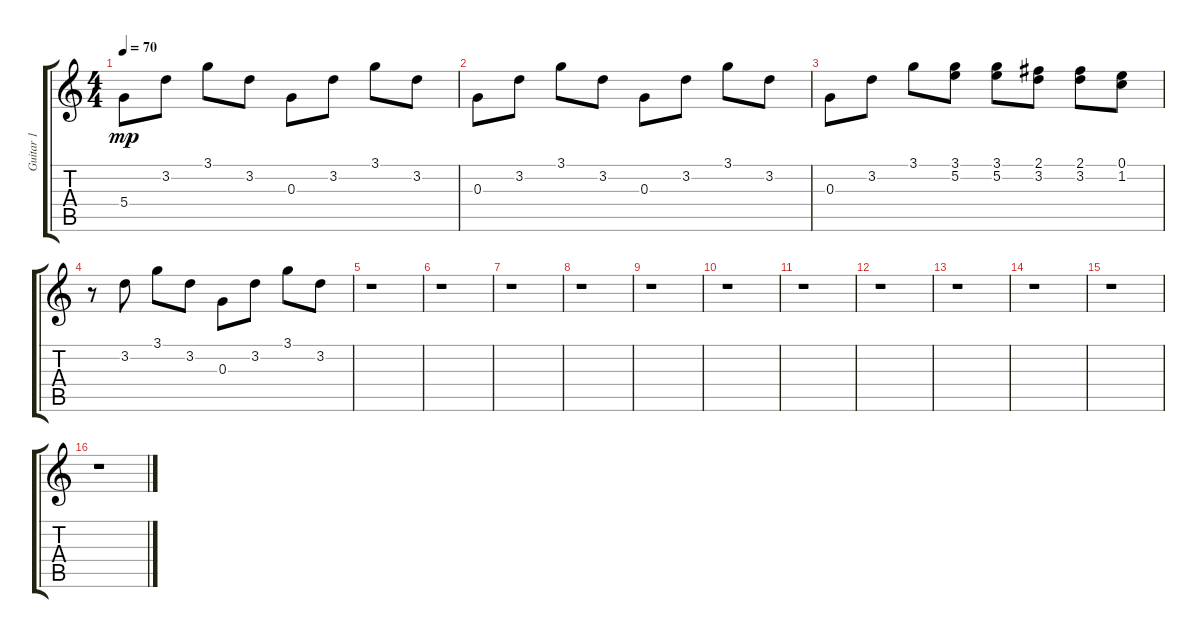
\track ("Guitar 1" "Guitar 1") {instrument overdrivenguitar}
\staff {score tabs}
\tuning (E4 B3 G3 D3 A2 E2) {hide}
\ts (4 4)
\tempo 70
\clef g2
\ks c
5.4.8{dy mp instrument overdrivenguitar} 3.2.8 3.1.8 3.2.8 0.3.8 3.2.8 3.1.8 3.2.8 |
0.3.8 3.2.8 3.1.8 3.2.8 0.3.8 3.2.8 3.1.8 3.2.8 |
0.3.8 3.2.8 3.1.8 (3.1 5.2).8 (3.1 5.2).8 (2.1 3.2).8 (2.1 3.2).8 (0.1 1.2).8 |
r.8 3.2.8 3.1.8 3.2.8 0.3.8 3.2.8 3.1.8 3.2.8 |
r.1 |
r.1 |
r.1 |
r.1 |
r.1 |
r.1 |
r.1 |
r.1 |
r.1 |
r.1 |
r.1 |
r.1
